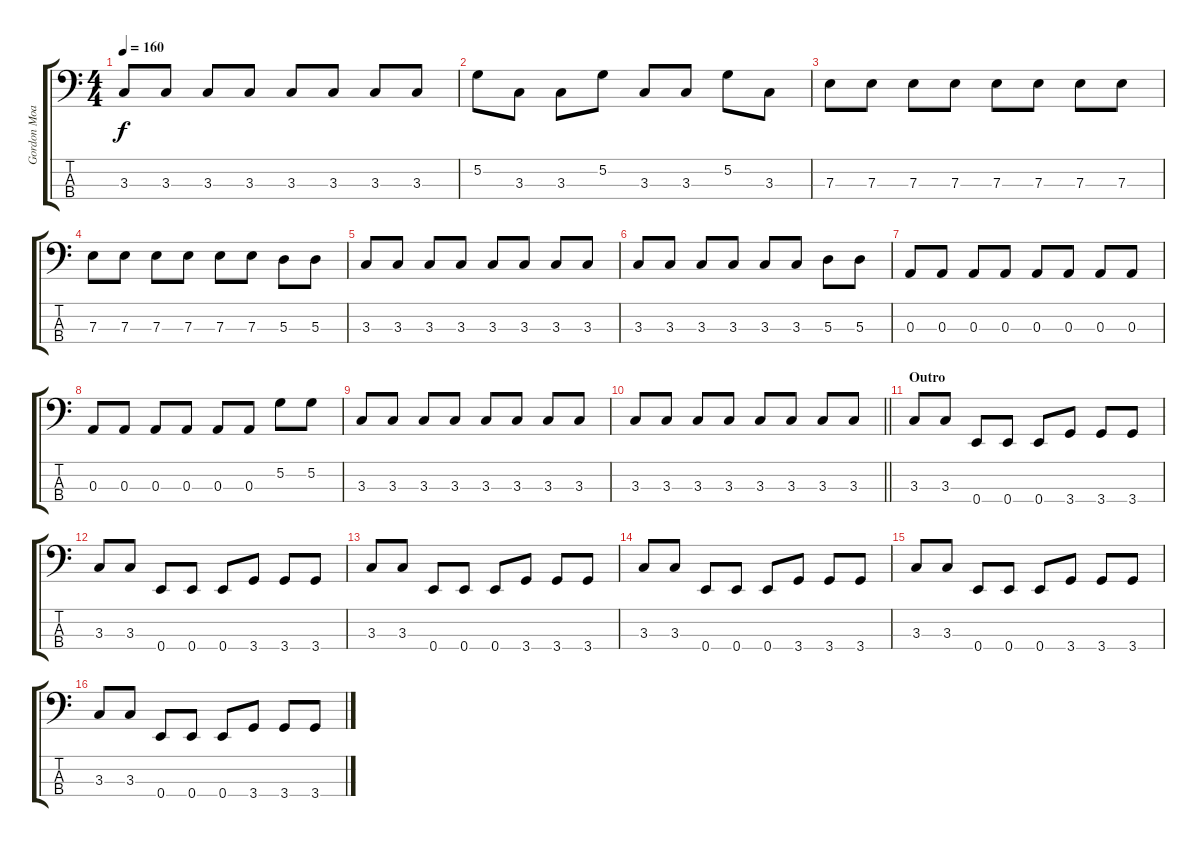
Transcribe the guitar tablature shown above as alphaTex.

\track ("Gordon Moakes" "Gordon Moa") {instrument electricbasspick}
\staff {score tabs}
\tuning (G2 D2 A1 E1) {hide}
\ts (4 4)
\tempo 160
\clef f4
\ks c
3.3.8{dy f} 3.3.8 3.3.8 3.3.8 3.3.8 3.3.8 3.3.8 3.3.8 |
5.2.8 3.3.8 3.3.8 5.2.8 3.3.8 3.3.8 5.2.8 3.3.8 |
7.3.8 7.3.8 7.3.8 7.3.8 7.3.8 7.3.8 7.3.8 7.3.8 |
7.3.8 7.3.8 7.3.8 7.3.8 7.3.8 7.3.8 5.3.8 5.3.8 |
3.3.8 3.3.8 3.3.8 3.3.8 3.3.8 3.3.8 3.3.8 3.3.8 |
3.3.8 3.3.8 3.3.8 3.3.8 3.3.8 3.3.8 5.3.8 5.3.8 |
0.3.8 0.3.8 0.3.8 0.3.8 0.3.8 0.3.8 0.3.8 0.3.8 |
0.3.8 0.3.8 0.3.8 0.3.8 0.3.8 0.3.8 5.2.8 5.2.8 |
3.3.8 3.3.8 3.3.8 3.3.8 3.3.8 3.3.8 3.3.8 3.3.8 |
\barLineRight lightlight
3.3.8 3.3.8 3.3.8 3.3.8 3.3.8 3.3.8 3.3.8 3.3.8 |
\section ("" "Outro")
3.3.8 3.3.8 0.4.8 0.4.8 0.4.8 3.4.8 3.4.8 3.4.8 |
3.3.8 3.3.8 0.4.8 0.4.8 0.4.8 3.4.8 3.4.8 3.4.8 |
3.3.8 3.3.8 0.4.8 0.4.8 0.4.8 3.4.8 3.4.8 3.4.8 |
3.3.8 3.3.8 0.4.8 0.4.8 0.4.8 3.4.8 3.4.8 3.4.8 |
3.3.8 3.3.8 0.4.8 0.4.8 0.4.8 3.4.8 3.4.8 3.4.8 |
3.3.8 3.3.8 0.4.8 0.4.8 0.4.8 3.4.8 3.4.8 3.4.8
